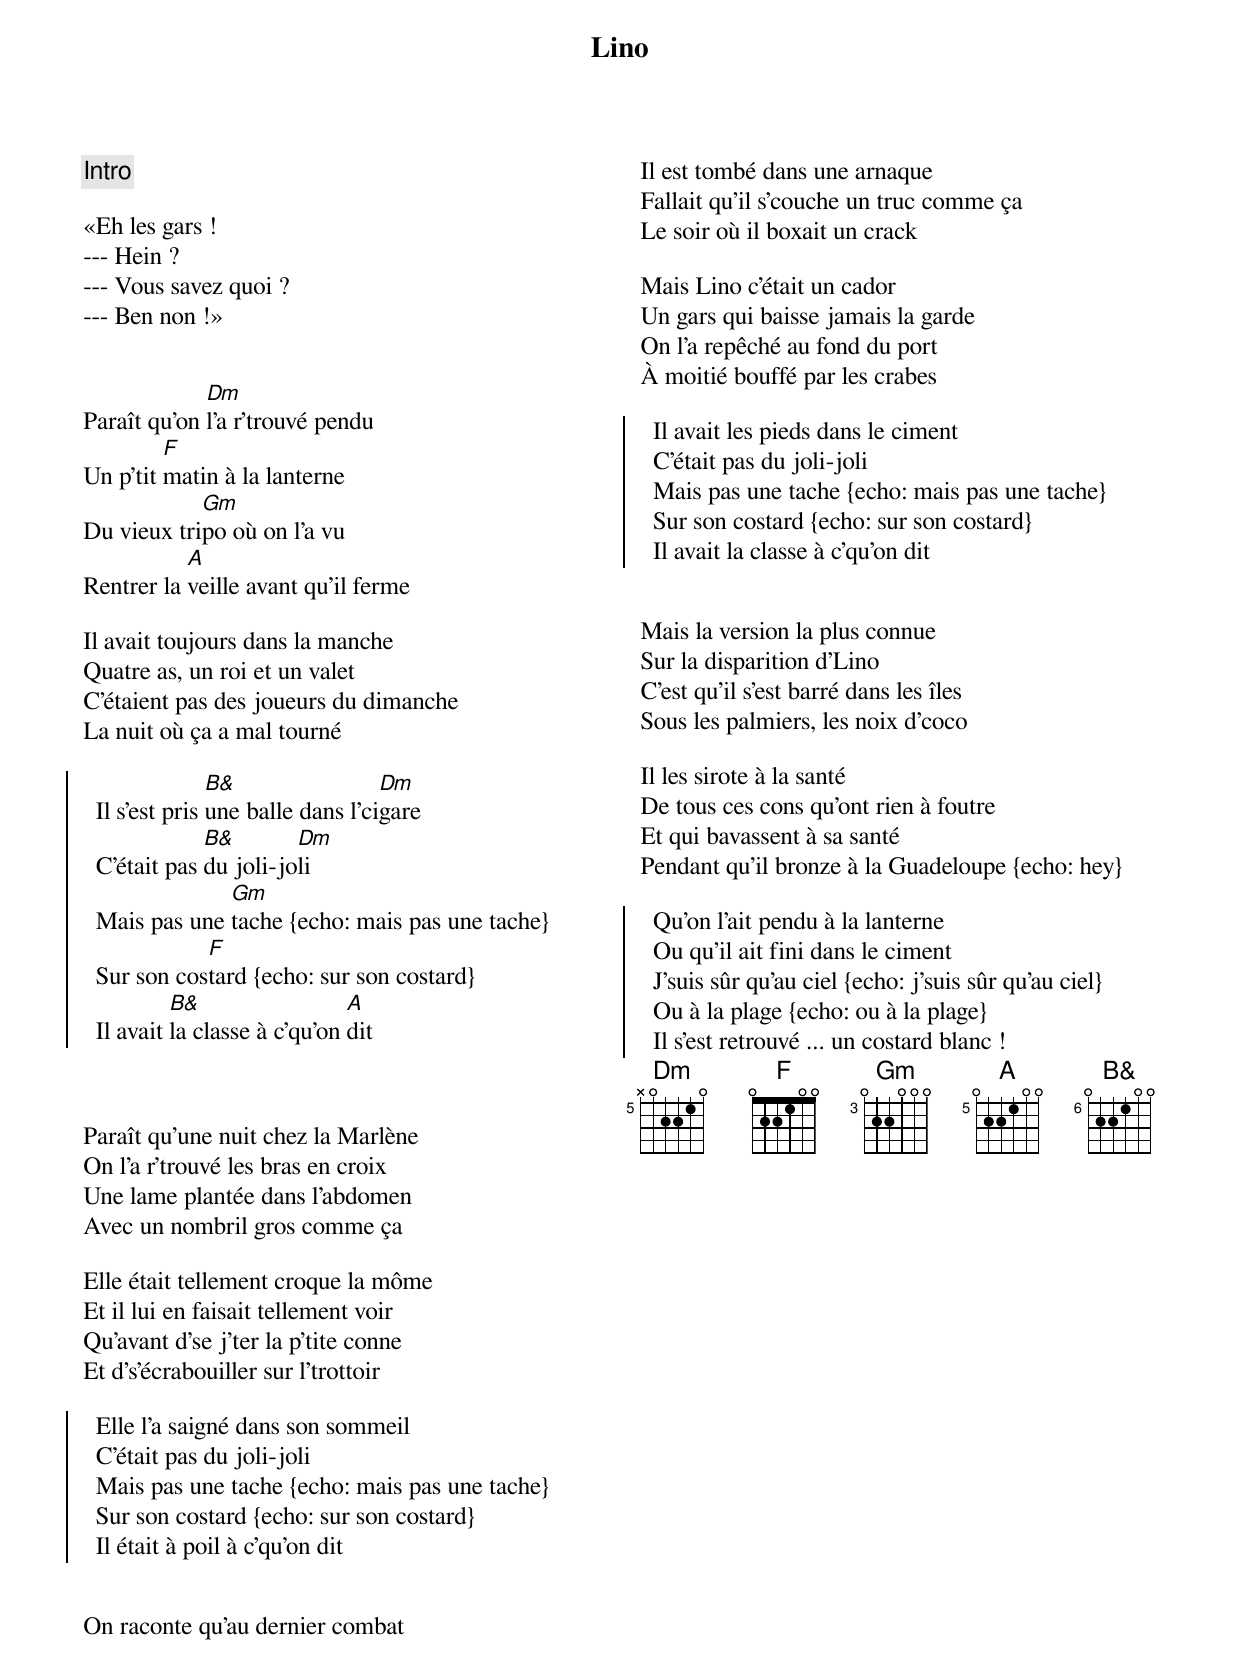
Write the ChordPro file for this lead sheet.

{title: Lino}
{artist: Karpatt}
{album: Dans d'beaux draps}
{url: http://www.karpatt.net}
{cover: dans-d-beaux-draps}
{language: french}
{columns: 2}
{define: Dm base-fret 5 frets X 0 2 2 1 0}
{define: F base-fret 1 frets 0 2 2 1 0 0}
{define: Gm base-fret 3 frets 0 2 2 0 0 0}
{define: A base-fret 5 frets 0 2 2 1 0 0}
{define: B& base-fret 6 frets 0 2 2 1 0 0}

{comment: Intro}

«Eh les gars !
--- Hein ?
--- Vous savez quoi ?
--- Ben non !»


Paraît qu'on [Dm]l'a r'trouvé pendu
Un p'tit [F]matin à la lanterne
Du vieux tri[Gm]po où on l'a vu
Rentrer la [A]veille avant qu'il ferme

Il avait toujours dans la manche
Quatre as, un roi et un valet
C'étaient pas des joueurs du dimanche
La nuit où ça a mal tourné

{start_of_chorus}
  Il s'est pris [B&]une balle dans l'ci[Dm]gare
  C'était pas [B&]du joli-jo[Dm]li
  Mais pas une [Gm]tache {echo: mais pas une tache}
  Sur son cos[F]tard {echo: sur son costard}
  Il avait [B&]la classe à c'qu'on [A]dit
{end_of_chorus}

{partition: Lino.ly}


Paraît qu'une nuit chez la Marlène
On l'a r'trouvé les bras en croix
Une lame plantée dans l'abdomen
Avec un nombril gros comme ça

Elle était tellement croque la môme
Et il lui en faisait tellement voir
Qu'avant d'se j'ter la p'tite conne
Et d's'écrabouiller sur l'trottoir

{start_of_chorus}
  Elle l'a saigné dans son sommeil
  C'était pas du joli-joli
  Mais pas une tache {echo: mais pas une tache}
  Sur son costard {echo: sur son costard}
  Il était à poil à c'qu'on dit
{end_of_chorus}


On raconte qu'au dernier combat
Il est tombé dans une arnaque
Fallait qu'il s'couche un truc comme ça
Le soir où il boxait un crack

Mais Lino c'était un cador
Un gars qui baisse jamais la garde
On l'a repêché au fond du port
À moitié bouffé par les crabes

{start_of_chorus}
  Il avait les pieds dans le ciment
  C'était pas du joli-joli
  Mais pas une tache {echo: mais pas une tache}
  Sur son costard {echo: sur son costard}
  Il avait la classe à c'qu'on dit
{end_of_chorus}


Mais la version la plus connue
Sur la disparition d'Lino
C'est qu'il s'est barré dans les îles
Sous les palmiers, les noix d'coco

Il les sirote à la santé
De tous ces cons qu'ont rien à foutre
Et qui bavassent à sa santé
Pendant qu'il bronze à la Guadeloupe {echo: hey}

{start_of_chorus}
  Qu'on l'ait pendu à la lanterne
  Ou qu'il ait fini dans le ciment
  J'suis sûr qu'au ciel {echo: j'suis sûr qu'au ciel}
  Ou à la plage {echo: ou à la plage}
  Il s'est retrouvé ... un costard blanc !
{end_of_chorus}
